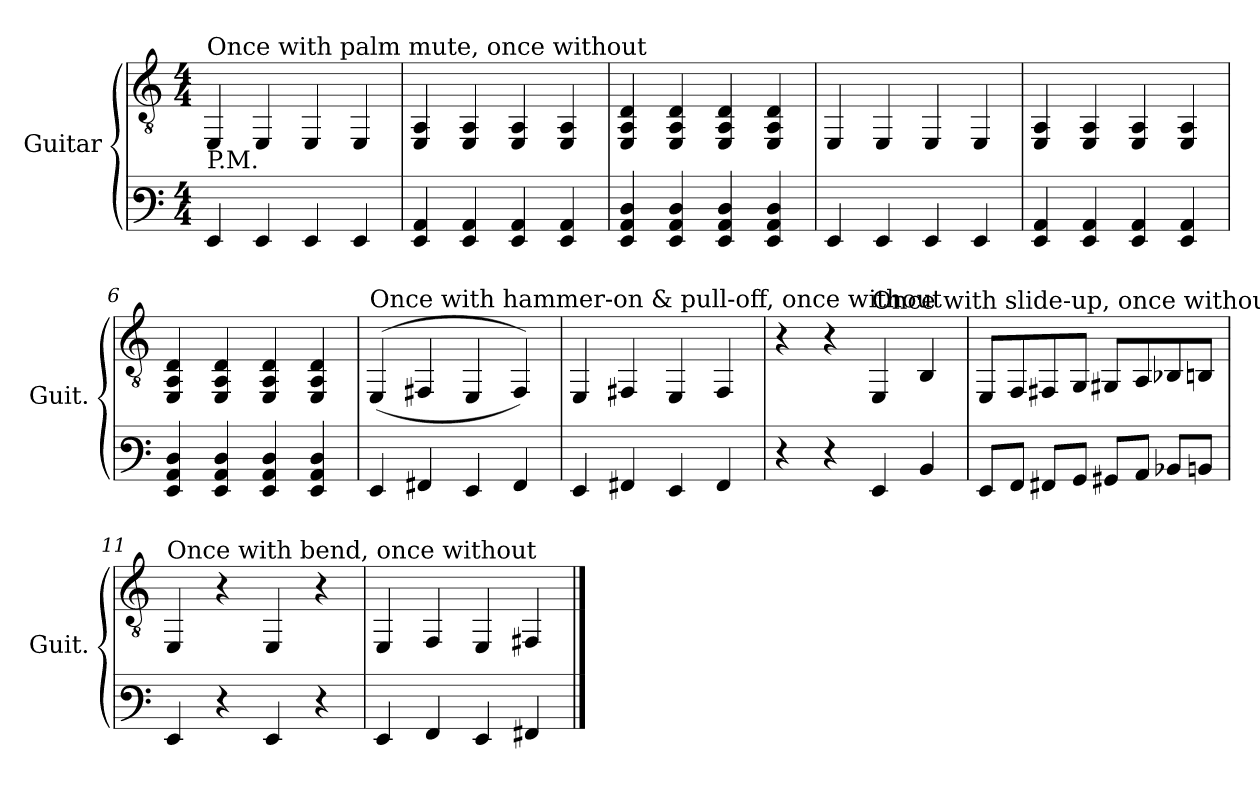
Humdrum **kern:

**kern	**kern
*part1	*part1
*staff2	*staff1
*I"Guitar	*
*I'Guit.	*
*stria6	*
*	*clefGv2
*k[]	*k[]
*M4/4	*M4/4
=1	=1
!	!LO:TX:a:t=Once with palm mute, once without
!	!LO:TX:b:t=P.M.
4EE	4EE/
4EE	4EE/
4EE	4EE/
4EE	4EE/
=2	=2
4EE 4AA	4EE/ 4AA/
4EE 4AA	4EE/ 4AA/
4EE 4AA	4EE/ 4AA/
4EE 4AA	4EE/ 4AA/
=3	=3
4EE 4AA 4D	4EE/ 4AA/ 4D/
4EE 4AA 4D	4EE/ 4AA/ 4D/
4EE 4AA 4D	4EE/ 4AA/ 4D/
4EE 4AA 4D	4EE/ 4AA/ 4D/
=4	=4
4EE	4EE/
4EE	4EE/
4EE	4EE/
4EE	4EE/
=5	=5
4EE 4AA	4EE/ 4AA/
4EE 4AA	4EE/ 4AA/
4EE 4AA	4EE/ 4AA/
4EE 4AA	4EE/ 4AA/
=6	=6
4EE 4AA 4D	4EE/ 4AA/ 4D/
4EE 4AA 4D	4EE/ 4AA/ 4D/
4EE 4AA 4D	4EE/ 4AA/ 4D/
4EE 4AA 4D	4EE/ 4AA/ 4D/
!!LO:LB:g=z
=7	=7
!	!LO:TX:a:t=Once with hammer-on & pull-off, once without
4EE	(<(<4EE/
4FF#	4FF#X/
4EE	4EE/
4FF#	4FF#/))
=8	=8
4EE	4EE/
4FF#	4FF#X/
4EE	4EE/
4FF#	4FF#/
=9	=9
4r	4r
4r	4r
!	!LO:TX:a:t=Once with slide-up, once without
4EE	4EE/
4BB	4BB/
=10	=10
8EEL	8EE/L
8FFJ	8FF/
8FF#L	8FF#X/
8GGJ	8GG/J
8GG#L	8GG#X/L
8AAJ	8AA/
8BB-L	8BB-X/
8BBJ	8BBn/J
!!LO:LB:g=z
=11	=11
!	!LO:TX:a:t=Once with bend, once without
4EE	4EE/
4r	4r
4EE	4EE/
4r	4r
=12	=12
4EE	4EE/
4FF	4FF/
4EE	4EE/
4FF#	4FF#X/
==	==
*-	*-
